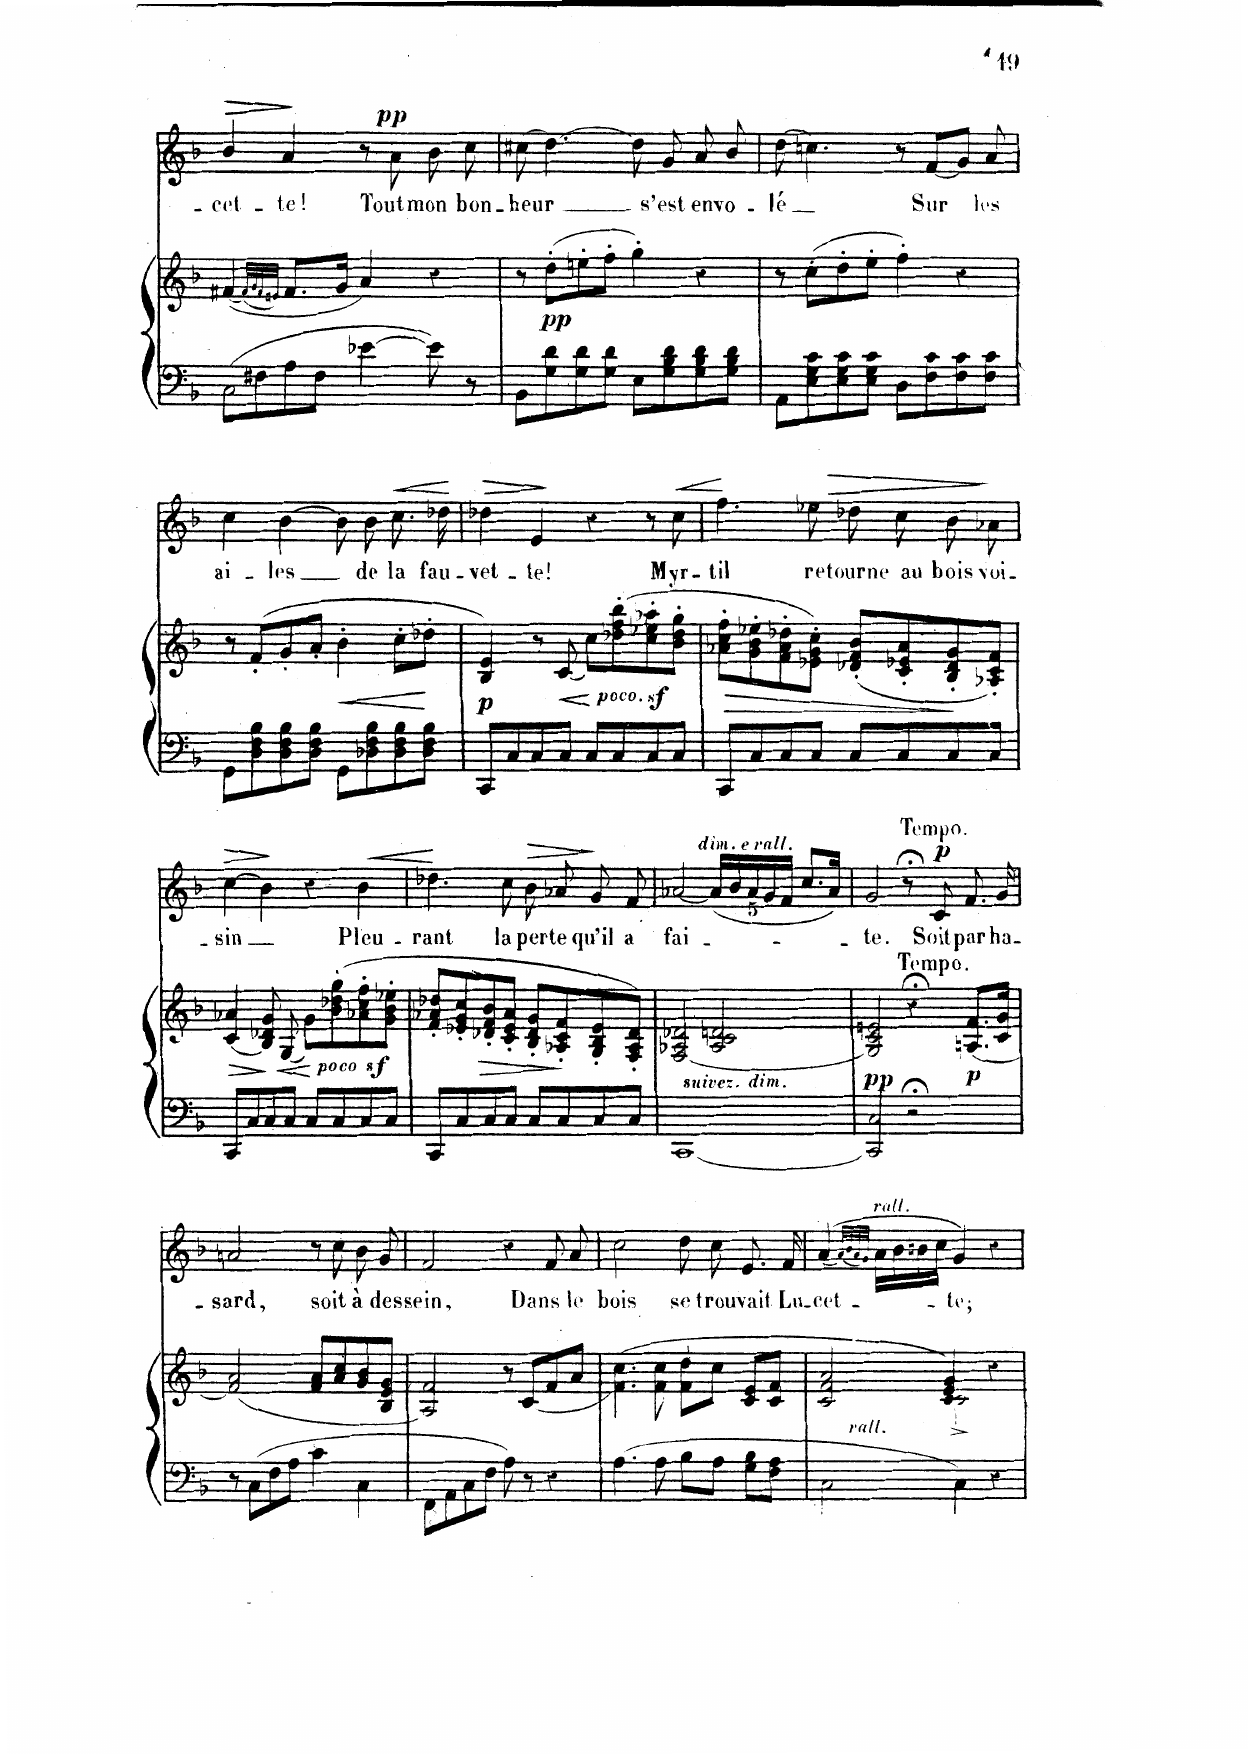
**kern	**kern	**dynam	**kern	**text	**dynam
*part2	*part2	*part2	*part1	*part1	*part1
*staff3	*staff2	*staff2/3	*staff1	*staff1	*staff1
*I"Piano	*	*	*I"Chant Voice	*	*
*I'Pno	*	*	*	*	*
*clefF4	*clefG2	*	*clefG2	*	*
*k[b-]	*k[b-]	*	*k[b-]	*	*
*M4/4	*M4/4	*	*M4/4	*	*
*met(c)	*met(c)	*	*met(c)	*	*
=43	=43	=43	=43	=43	=43
*^	*	*	*	*	*
!	!LO:N:head=open	!	!	!	!	!LO:HP:b
2C	8C\L	([4f#X/	.	4b-/	-– cet-	>
.	8F#X\	.	.	.	.	.
.	.	(32qf#/LLL]	.	.	.	.
.	.	32qg/	.	.	.	.
.	.	32qf#/	.	.	.	.
.	.	32qen/JJJ)	.	.	.	.
.	8A\	8.f#/L	.	4a/	-te!	]
.	8F#\J	.	.	.	.	.
.	.	16g/Jk	.	.	.	.
2ryy	[>4e-X\	4a/)	.	8r	.	.
!	!	!	!	!	!	!LO:DY:a
.	.	.	.	8a\	Tout	pp
.	8e-\]	4r	.	8b-\	mon	.
.	8r	.	.	8cc\	bon-	.
*v	*v	*	*	*	*	*
=44	=44	=44	=44	=44	=44
8BB-\L	8r	.	(8cc#X\	-heur	.
!	!	!LO:DY:b	!	!	!
8G\ 8d\	(8dd'\L	pp	[4.dd\)	.	.
8G\ 8d\	8een'\	.	.	.	.
8G\ 8d\J	8ff'\J	.	.	.	.
8E\L	4gg'\)	.	8dd\]	.	.
8G\ 8B-\ 8d\	.	.	8g/	s’est	.
8G\ 8B-\ 8d\	4r	.	8a/	en-	.
8G\ 8B-\ 8d\J	.	.	8b-\	-vo-	.
=45	=45	=45	=45	=45	=45
8AA\L	8r	.	(8dd\	-lé	.
8E\ 8G\ 8c\	(8cc'\L	.	4.ccn\)	.	.
8E\ 8G\ 8c\	8dd'\	.	.	.	.
8E\ 8G\ 8c\J	8ee'\J	.	.	.	.
8D\L	4ff'\)	.	8r	.	.
8F\ 8c\	.	.	(8f/L	Sur	.
8F\ 8c\	4r	.	8g/J)	.	.
8F\ 8c\J	.	.	8a/	les	.
=46	=46	=46	=46	=46	=46
8GG\L	8r	.	4cc\	ai-	.
8D\ 8F\ 8B-\	(8f'/L	.	.	.	.
8D\ 8F\ 8B-\	8g'/	.	[4b-\	-les	.
8D\ 8F\ 8B-\J	8a'/J	.	.	.	.
!	!	!LO:HP:b	!	!	!
8GG\L	4b-'\	<	8b-\]	.	.
8D-X\ 8F\ 8B-\	.	.	8b-\	de	.
!	!	!	!	!	!LO:HP:b
8D-\ 8F\ 8B-\	8cc'\L	.	8.cc\	la	<
8D-\ 8F\ 8B-\J	8dd-X'\J	.	.	.	.
.	.	.	16dd-X\	fau-	.
.	.	[	.	.	[
=47	=47	=47	=47	=47	=47
!	!	!LO:DY:b	!	!	!LO:HP:b
8CC/L	4B-/ 4e/)	p	4dd-X\	-vet-	>
8C/	.	.	.	.	.
8C/	8r	.	4e/	-te!	]
!	!	!LO:HP:b	!	!	!
8C/J	(<8c/	<	.	.	.
!	!	!LO:DY:n=1:b	!	!	!
8C/L	8ccz<\L)	[ other-dynamics	4r	.	.
8C/	(8dd-X\' 8ff\' 8bb-\'	.	.	.	.
8C/	8cc\' 8ee-X\' 8aa-X\'	.	8r	.	.
!	!	!	!	!	!LO:HP:b
8C/J	8b-\' 8dd-\' 8gg\'J	.	8cc\	Myr-	<
.	.	.	.	.	[
=48	=48	=48	=48	=48	=48
!	!	!LO:HP:b	!	!	!
8CC/L	8a-X\' 8cc\' 8ff\'L	>	4.ff\	-til	.
8C/	8g\' 8b-\' 8ee-X\'	.	.	.	.
8C/	8f\' 8a-\' 8dd-X\'	.	.	.	.
8C/J	8e-X\' 8g\' 8cc\'J)	.	8ee-X\	re-	.
!	!	!	!	!	!LO:HP:b
8C/L	(8d-X/' 8f/' 8b-/'L	.	8dd-X\	-tourne	>
8C/	8c/' 8e-X/' 8a-/'	.	8cc\	au	.
8C/	8B-/' 8d-/' 8g/'	]	8b-\	bois	.
8C/J	8A-X/' 8c/' 8f/'J)	.	8a-X\	voi-	.
.	.	.	.	.	]
=49	=49	=49	=49	=49	=49
!	!	!LO:HP:b	!	!	!LO:HP:b
8CC/L	(4c/ 4a-X/	>	(4cc\	-– sin	>
8C/	.	.	.	.	.
8C/	8B-/ 8d-X/ 8g/)	.	4b-\)	.	]
!	!	!LO:HP:n=1:b	!	!	!
8C/J	(<8G/	] <	.	.	.
!	!LO:TX:b:i:t=poco	!	!	!	!
8C/L	8g\L)	.	4r	.	.
8C/	(8b-\z<' 8dd-X\z<' 8gg\z<'	[	.	.	.
!	!	!	!	!	!LO:HP:b
8C/	8a-X\' 8cc\' 8ff\'	.	4b-\	Pleu-	<
8C/J	8g\' 8b-\' 8ee-X\'J	.	.	.	.
.	.	.	.	.	[
=50	=50	=50	=50	=50	=50
8CC/L	8f/' 8a-X/' 8dd-X/'L	.	4.dd-X\	-rant	.
8C/	8e-X/' 8g/' 8cc/'	.	.	.	.
!	!	!LO:HP:b	!	!	!
8C/	8d-X/' 8f/' 8b-/'	>	.	.	.
8C/J	8c/' 8e-/' 8a-/'J	.	8cc\	la	.
!	!	!	!	!	!LO:HP:b
8C/L	8B-/' 8d-/' 8g/'L	.	8b-\	per-	>
8C/	8A-X/' 8c/' 8f/'	.	8a-X/	-te	.
8C/	8G/' 8B-/' 8e-/'	]	8g/	qu’il	.
8C/J	8F/' 8A-/' 8d-/'J)	.	8f/	a	]
=51	=51	=51	=51	=51	=51
[1CC	(2F/ 2A-X/ 2d-X/	.	[2a-X/	fai-	.
!	!	!	!LO:TX:a:i:t=dim. e rall.	!	!
.	2A-/ 2c/ 2dn/	.	(20a-/LL]	.	.
.	.	.	20b-/	.	.
.	.	.	20a-/	.	.
.	.	.	20g/	.	.
.	.	.	20f/JJ	.	.
.	.	.	8.cc/L	.	.
.	.	.	16a-/Jk)	.	.
=52	=52	=52	=52	=52	=52
!	!	!LO:DY:b	!	!	!
2CC/] 2C/	2G/ 2c/ 2en/)	pp	2g/	-te.	.
!	!	!	!LO:TX:a:B:t=Tempo	!	!
!	!	!	!LO:TX:b:B:t=Tempo	!	!
2r;<	4r;<	.	8r;<	.	.
!	!	!	!	!	!LO:DY:a
.	.	.	8c/	Soit	p
!	!	!LO:DY:b	!	!	!
.	(8.An/ 8.f/L	p	8.f/	par	.
.	16c/ 16g/Jk	.	16g/	ha-	.
=53	=53	=53	=53	=53	=53
8r	(2f/ 2a/)	.	2an/	-– sard,	.
8C\L	.	.	.	.	.
8F\	.	.	.	.	.
8A\J	.	.	.	.	.
4c\	8f/ 8a/L	.	8r	.	.
.	8a/ 8cc/	.	8cc\	soit	.
4C\	8g/ 8b-/	.	8b-\	à	.
.	8B-/ 8e/ 8g/J	.	8g/	des-	.
=54	=54	=54	=54	=54	=54
8FF\L	2A/ 2f/)	.	2f/	-sein,	.
8AA\	.	.	.	.	.
8C\	.	.	.	.	.
8F\J	.	.	.	.	.
8A\	8r	.	4r	.	.
8r	(8c/L	.	.	.	.
4r	8f/	.	8f/	Dans	.
.	8a/J	.	8a/	le	.
=55	=55	=55	=55	=55	=55
4.A\	(4.f\ 4.cc\)	.	2cc\	bois	.
8A\	8f\ 8cc\	.	.	.	.
8B-\L	8f\ 8dd\L	.	8dd\	se	.
8A\J	8cc\J	.	8cc\	trou-	.
8G\ 8B-\L	8c/ 8e/L	.	8.e/	-vait	.
8F\ 8A\J	8c/ 8f/J	.	.	.	.
.	.	.	16f/	Lu-	.
=56	=56	=56	=56	=56	=56
*	*^	*	*	*	*
!	!LO:TX:b:i:t=rall.	!	!	!	!	!
2C\	2c/ 2f/ 2a/	2ryy	.	([4a/	-cet-	.
.	.	.	.	(32qa/LLL]	.	.
.	.	.	.	32qb-/	.	.
.	.	.	.	32qa/	.	.
.	.	.	.	32qg/JJJ)	.	.
!	!	!	!	!LO:TX:a:i:t=rall.	!	!
.	.	.	.	16a\LL	.	.
.	.	.	.	16b-\	.	.
.	.	.	.	16bn\	.	.
.	.	.	.	16cc\JJ	.	.
4C\	4c/ 4e/ 4g/)	2c^\	.	4g/)	-te;	.
4r	4r	.	.	4r	.	.
*	*v	*v	*	*	*	*
=	=	=	=	=	=
*-	*-	*-	*-	*-	*-
